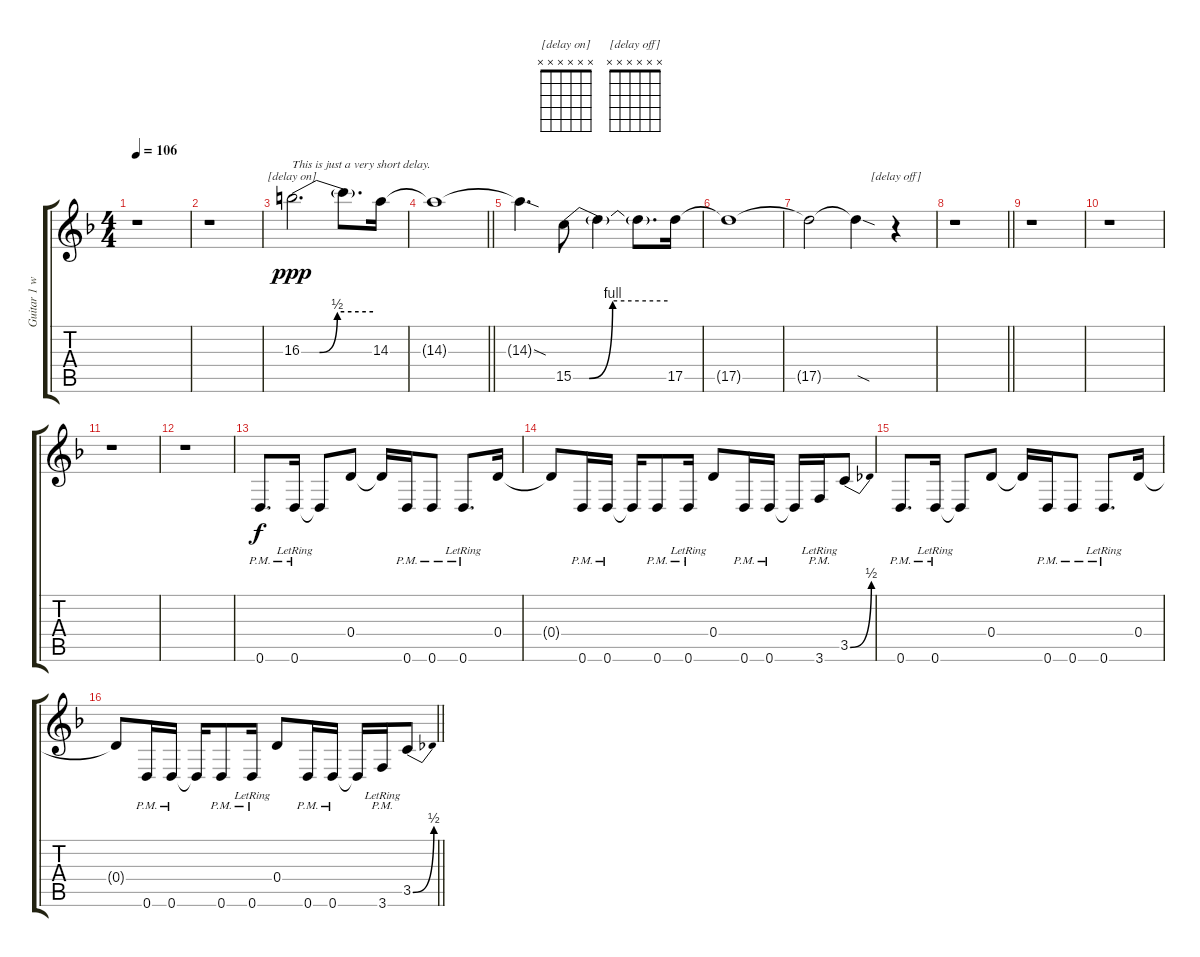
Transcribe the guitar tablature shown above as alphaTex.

\track ("Guitar 1 w/ delay" "Guitar 1 w") {instrument distortionguitar}
\staff {score tabs}
\tuning (E4 B3 G3 D3 A2 D2) {hide}
\chord ("[delay on]" x x x x x x)
\chord ("[delay off]" x x x x x x)
\ts (4 4)
\tempo 106
\clef g2
\ks dminor
r.1{dy ppp} |
r.1 |
16.3{be (custom 0 0 15 0 30 2 60 2)}.2{d ch "[delay on]" txt "This is just a very short delay."} 16.3{t}.8{d} 14.3.16 |
\barLineRight lightlight
14.3{t}.1 |
14.3{sod t}.4{d} 15.5{be (custom 0 0 10 0 25 4 60 4)}.8 15.5{t}.4 15.5{t}.8{d} 17.5.16 |
17.5{t}.1 |
17.5{t}.2 17.5{sod t}.4 r.4{ch "[delay off]"} |
\barLineRight lightlight
r.1 |
r.1 |
r.1 |
r.1 |
r.1 |
0.6{pm}.8{d dy f} 0.6{pm lr}.16 0.6{t}.8 0.4.8 0.4{t}.16 0.6{pm}.16 0.6{pm}.8 0.6{pm lr}.8{d} 0.4.16 |
0.4{t}.8 0.6{pm}.16 0.6{pm}.16 0.6{t}.16 0.6{pm}.8 0.6{pm lr}.16 0.4.8 0.6{pm}.16 0.6{pm}.16 0.6{t}.16 3.6{pm lr}.16 3.5{be (bend 0 0 60 2)}.8 |
0.6{pm}.8{d} 0.6{pm lr}.16 0.6{t}.8 0.4.8 0.4{t}.16 0.6{pm}.16 0.6{pm}.8 0.6{pm lr}.8{d} 0.4.16 |
\barLineRight lightlight
0.4{t}.8 0.6{pm}.16 0.6{pm}.16 0.6{t}.16 0.6{pm}.8 0.6{pm lr}.16 0.4.8 0.6{pm}.16 0.6{pm}.16 0.6{t}.16 3.6{pm lr}.16 3.5{be (bend 0 0 60 2)}.8
